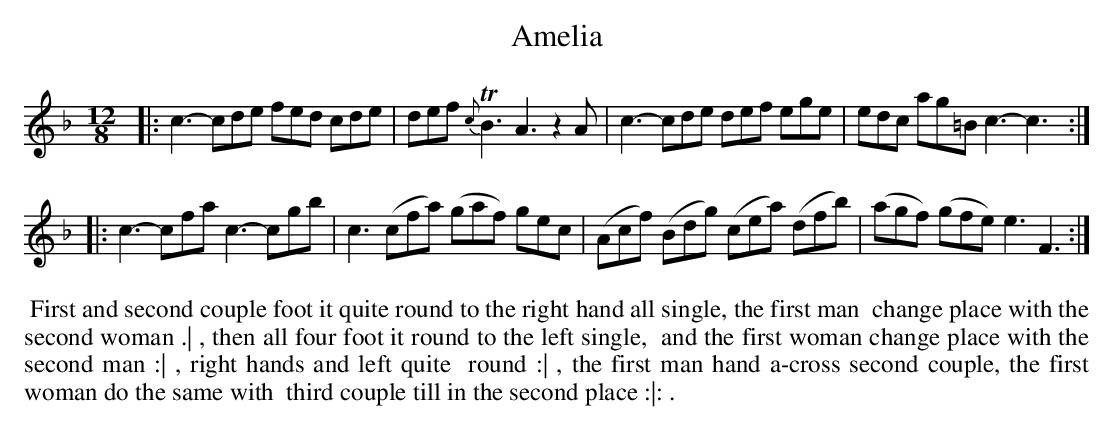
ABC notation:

X:1
T: Amelia
M: 12/8
L: 1/8
K: F
|:\
c3- cde fed cde | def {c}TB3 A3 z2A |\
c3- cde def ege | edc ag=B c3- c3 :|
|:\
c3- cfa c3- cgb | c3 (cfa) (gaf) gec |\
(Acf) (Bdg) (cea) (dfb) | (agf) (gfe) e3 F3 :|
